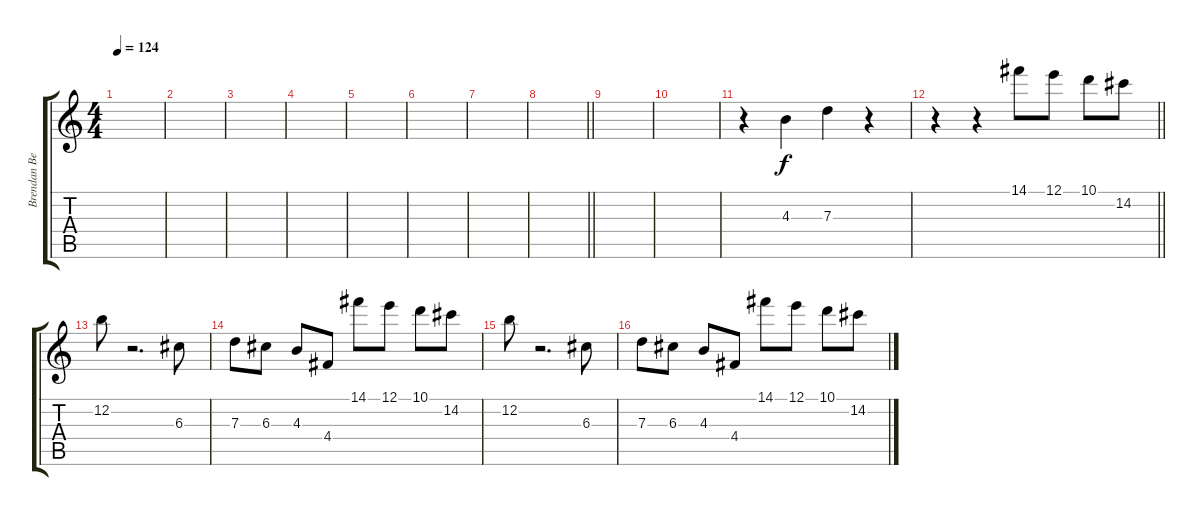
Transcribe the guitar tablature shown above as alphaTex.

\track ("Brendan Benson (Echo Guitar)" "Brendan Be") {instrument distortionguitar}
\staff {score tabs}
\tuning (E4 B3 G3 D3 A2 E2) {hide}
\ts (4 4)
\tempo 124
\clef g2
\ks c
|
|
|
|
|
|
|
\barLineRight lightlight
|
|
|
r.4 4.3.4{balance 16} 7.3.4{balance 0} r.4 |
\barLineRight lightlight
r.4 r.4 14.1.8{balance 12} 12.1.8 10.1.8 14.2.8 |
12.2.8 r.2{d} 6.3.8{balance 0} |
7.3.8 6.3.8 4.3.8 4.4.8 14.1.8{balance 12} 12.1.8 10.1.8 14.2.8 |
12.2.8 r.2{d} 6.3.8{balance 0} |
7.3.8 6.3.8 4.3.8 4.4.8 14.1.8{balance 12} 12.1.8 10.1.8 14.2.8
